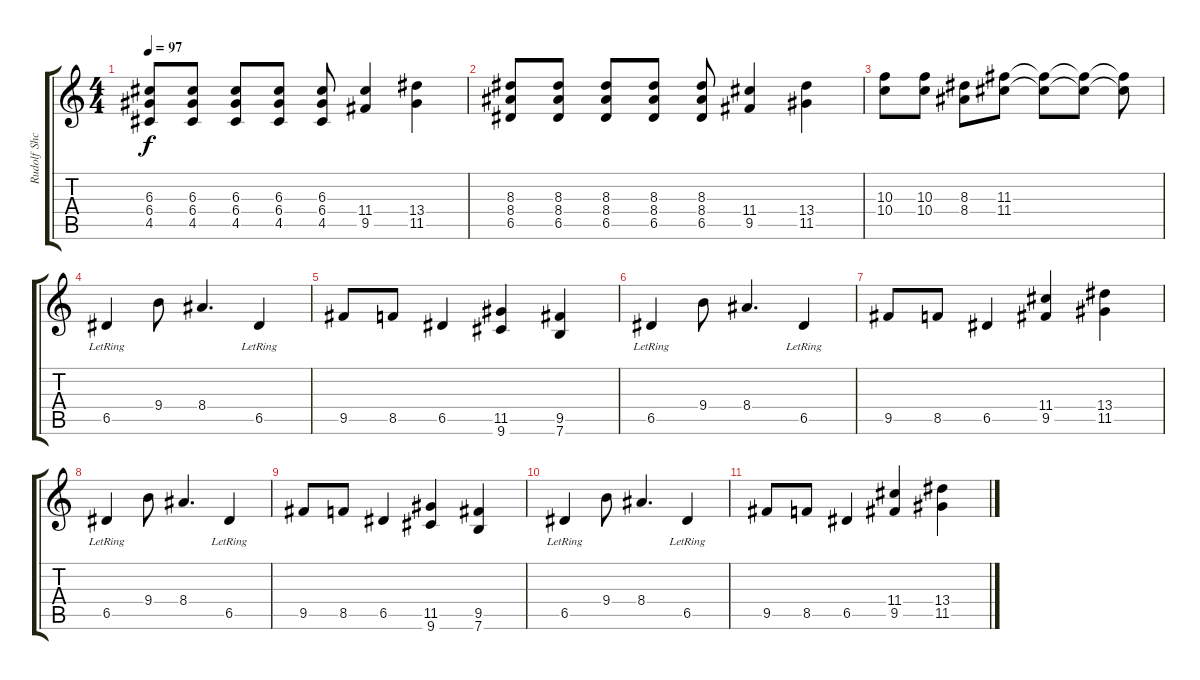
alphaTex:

\track ("Rudolf Shceneker" "Rudolf Shc") {instrument distortionguitar}
\staff {score tabs}
\tuning (E4 B3 G3 D3 A2 E2) {hide}
\ts (4 4)
\tempo 97
\clef g2
\ks c
(6.3 6.4 4.5).8{dy f} (6.3 6.4 4.5).8 (6.3 6.4 4.5).8 (6.3 6.4 4.5).8 (6.3 6.4 4.5).8 (11.4 9.5).4 (13.4 11.5).4 |
(8.3 8.4 6.5).8 (8.3 8.4 6.5).8 (8.3 8.4 6.5).8 (8.3 8.4 6.5).8 (8.3 8.4 6.5).8 (11.4 9.5).4 (13.4 11.5).4 |
(10.3 10.4).8 (10.3 10.4).8 (8.3 8.4).8 (11.3 11.4).8 (11.3{t} 11.4{t}).8 (11.3{t} 11.4{t}).8 (11.3{t} 11.4{t}).8 |
6.5{lr}.4 9.4.8 8.4.4{d} 6.5{lr}.4 |
9.5.8 8.5.8 6.5.4 (11.5 9.6).4 (9.5 7.6).4 |
6.5{lr}.4 9.4.8 8.4.4{d} 6.5{lr}.4 |
9.5.8 8.5.8 6.5.4 (11.4 9.5).4 (13.4 11.5).4 |
6.5{lr}.4 9.4.8 8.4.4{d} 6.5{lr}.4 |
9.5.8 8.5.8 6.5.4 (11.5 9.6).4 (9.5 7.6).4 |
6.5{lr}.4 9.4.8 8.4.4{d} 6.5{lr}.4 |
9.5.8 8.5.8 6.5.4 (11.4 9.5).4 (13.4 11.5).4
